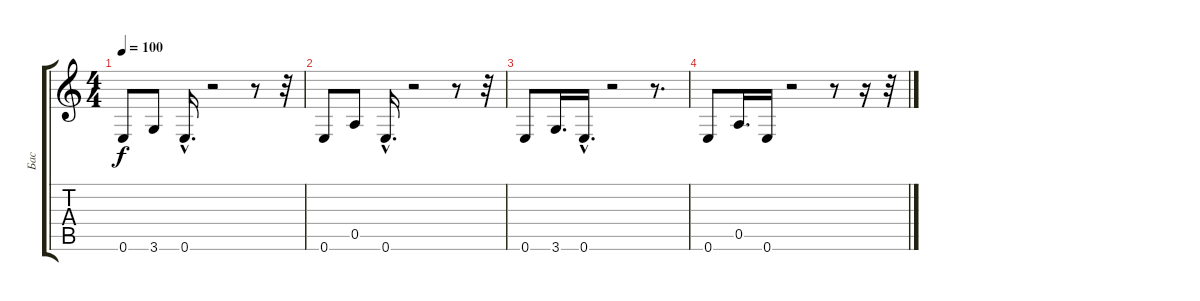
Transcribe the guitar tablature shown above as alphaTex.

\track ("Бас" "Бас") {instrument electricbassfinger}
\staff {score tabs}
\tuning (E4 B3 G3 D3 A2 E2) {hide}
\ts (4 4)
\tempo 100
\clef g2
\ks c
0.6.8{dy f} 3.6.8 0.6{hac}.16{d} r.2 r.8 r.32 |
0.6.8 0.5.8 0.6{hac}.16{d} r.2 r.8 r.32 |
0.6.8 3.6.16{d} 0.6{hac}.16{d} r.2 r.8{d} |
0.6.8 0.5.16{d} 0.6.16 r.2 r.8 r.16 r.32
